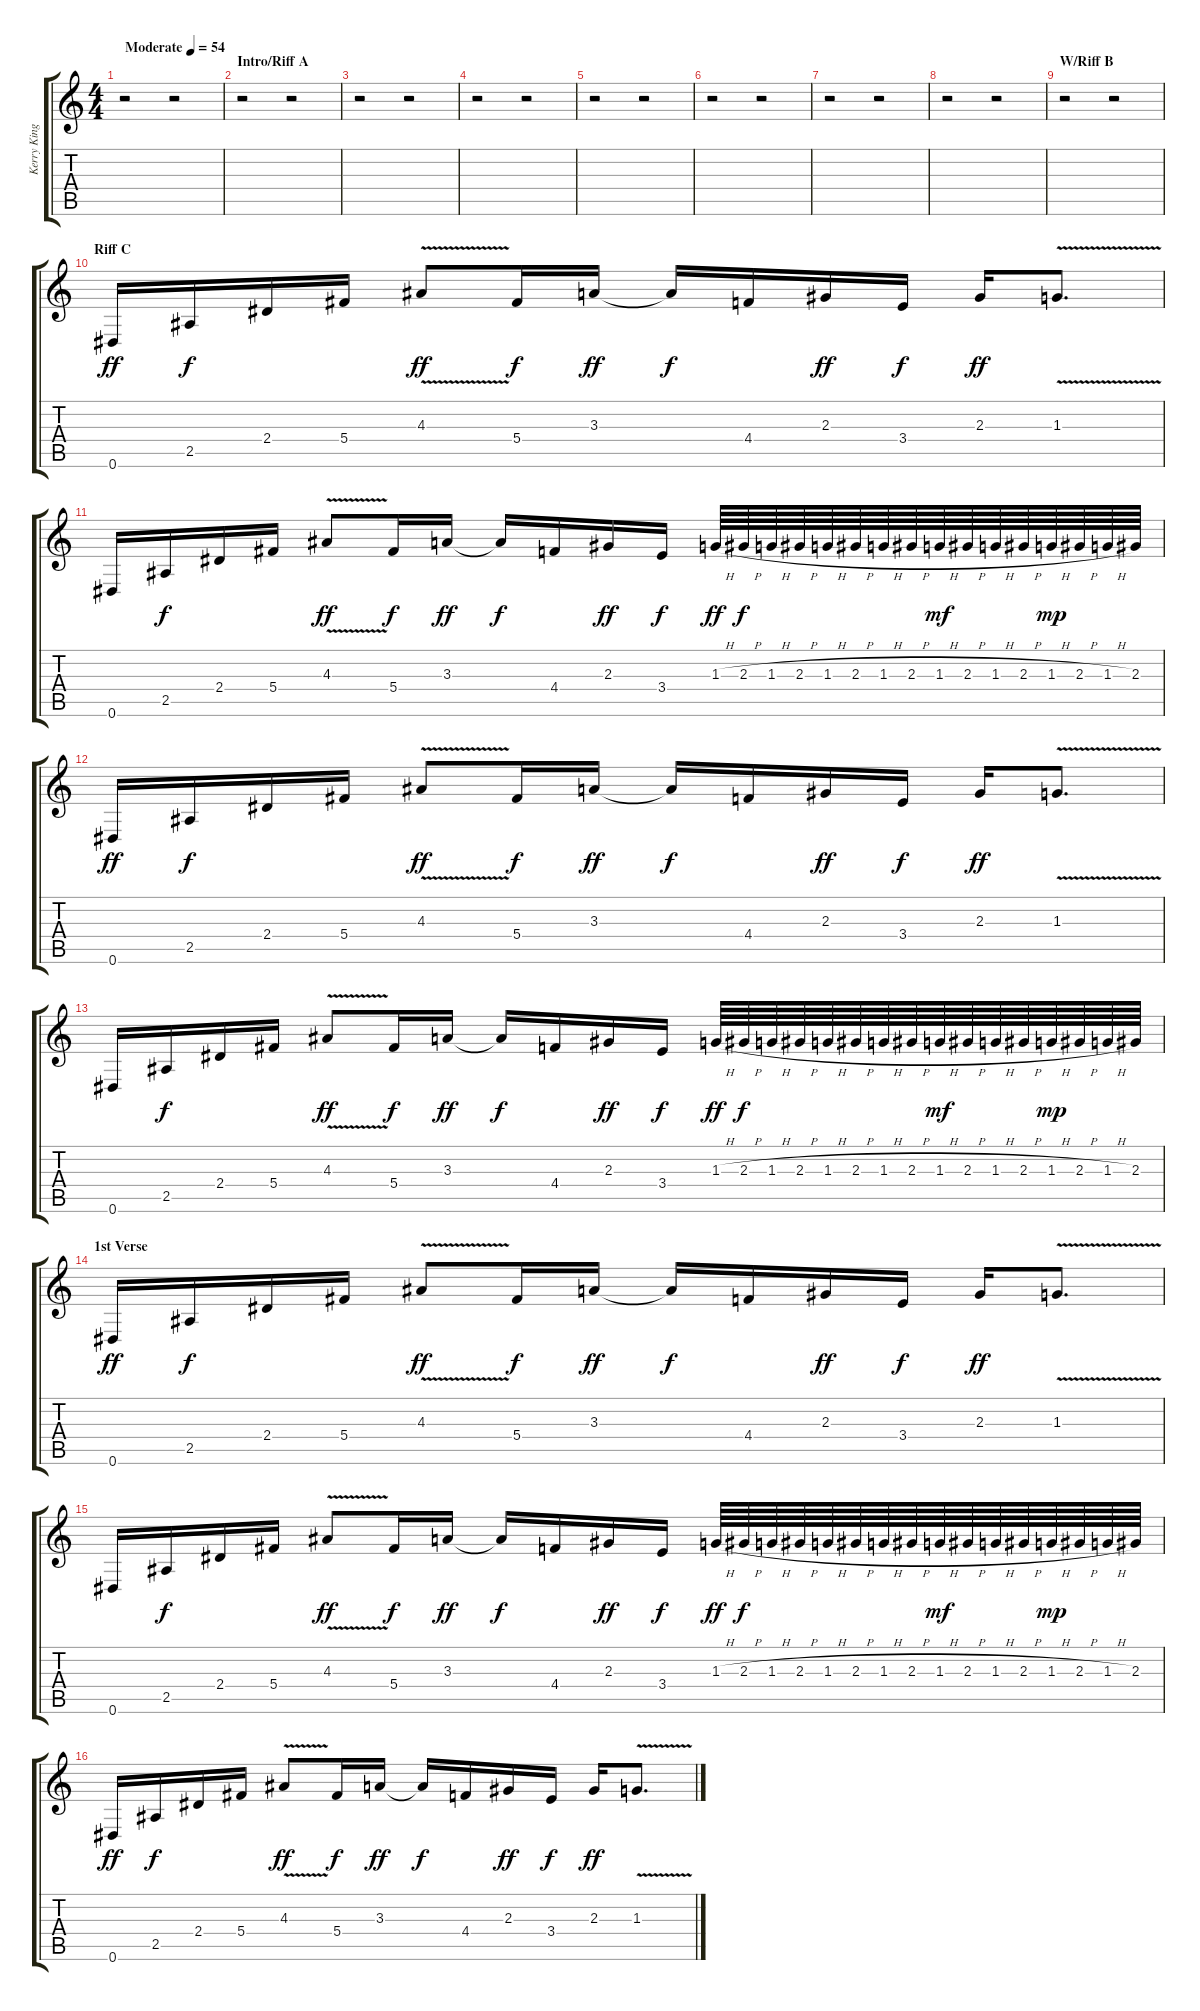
\track ("Kerry King" "Kerry King") {instrument distortionguitar}
\staff {score tabs}
\tuning (Eb4 Bb3 Gb3 Db3 Ab2 Eb2) {hide}
\ts (4 4)
\tempo (54 "Moderate")
\clef g2
\ks c
r.2{dy ff instrument distortionguitar} r.2 |
\section ("" "Intro/Riff A")
r.2 r.2 |
r.2 r.2 |
r.2 r.2 |
r.2 r.2 |
r.2 r.2 |
r.2 r.2 |
r.2 r.2 |
\section ("" "W/Riff B")
r.2 r.2 |
\section ("" "Riff C")
0.6.16 2.5.16{dy f} 2.4.16 5.4.16 4.3{v}.8{dy ff} 5.4.16{dy f} 3.3.16{dy ff} 3.3{t}.16{dy f} 4.4.16 2.3.16{dy ff} 3.4.16{dy f} 2.3.16{dy ff} 1.3{v}.8{d} |
0.6.16 2.5.16{dy f} 2.4.16 5.4.16 4.3{v}.8{dy ff} 5.4.16{dy f} 3.3.16{dy ff} 3.3{t}.16{dy f} 4.4.16 2.3.16{dy ff} 3.4.16{dy f} 1.3{h}.64{dy ff} 2.3{h}.64{dy f} 1.3{h}.64 2.3{h}.64 1.3{h}.64 2.3{h}.64 1.3{h}.64 2.3{h}.64 1.3{h}.64{dy mf} 2.3{h}.64 1.3{h}.64 2.3{h}.64 1.3{h}.64{dy mp} 2.3{h}.64 1.3{h}.64 2.3.64 |
0.6.16{dy ff} 2.5.16{dy f} 2.4.16 5.4.16 4.3{v}.8{dy ff} 5.4.16{dy f} 3.3.16{dy ff} 3.3{t}.16{dy f} 4.4.16 2.3.16{dy ff} 3.4.16{dy f} 2.3.16{dy ff} 1.3{v}.8{d} |
0.6.16 2.5.16{dy f} 2.4.16 5.4.16 4.3{v}.8{dy ff} 5.4.16{dy f} 3.3.16{dy ff} 3.3{t}.16{dy f} 4.4.16 2.3.16{dy ff} 3.4.16{dy f} 1.3{h}.64{dy ff} 2.3{h}.64{dy f} 1.3{h}.64 2.3{h}.64 1.3{h}.64 2.3{h}.64 1.3{h}.64 2.3{h}.64 1.3{h}.64{dy mf} 2.3{h}.64 1.3{h}.64 2.3{h}.64 1.3{h}.64{dy mp} 2.3{h}.64 1.3{h}.64 2.3.64 |
\section ("" "1st Verse")
0.6.16{dy ff} 2.5.16{dy f} 2.4.16 5.4.16 4.3{v}.8{dy ff} 5.4.16{dy f} 3.3.16{dy ff} 3.3{t}.16{dy f} 4.4.16 2.3.16{dy ff} 3.4.16{dy f} 2.3.16{dy ff} 1.3{v}.8{d} |
0.6.16 2.5.16{dy f} 2.4.16 5.4.16 4.3{v}.8{dy ff} 5.4.16{dy f} 3.3.16{dy ff} 3.3{t}.16{dy f} 4.4.16 2.3.16{dy ff} 3.4.16{dy f} 1.3{h}.64{dy ff} 2.3{h}.64{dy f} 1.3{h}.64 2.3{h}.64 1.3{h}.64 2.3{h}.64 1.3{h}.64 2.3{h}.64 1.3{h}.64{dy mf} 2.3{h}.64 1.3{h}.64 2.3{h}.64 1.3{h}.64{dy mp} 2.3{h}.64 1.3{h}.64 2.3.64 |
0.6.16{dy ff} 2.5.16{dy f} 2.4.16 5.4.16 4.3{v}.8{dy ff} 5.4.16{dy f} 3.3.16{dy ff} 3.3{t}.16{dy f} 4.4.16 2.3.16{dy ff} 3.4.16{dy f} 2.3.16{dy ff} 1.3{v}.8{d}
